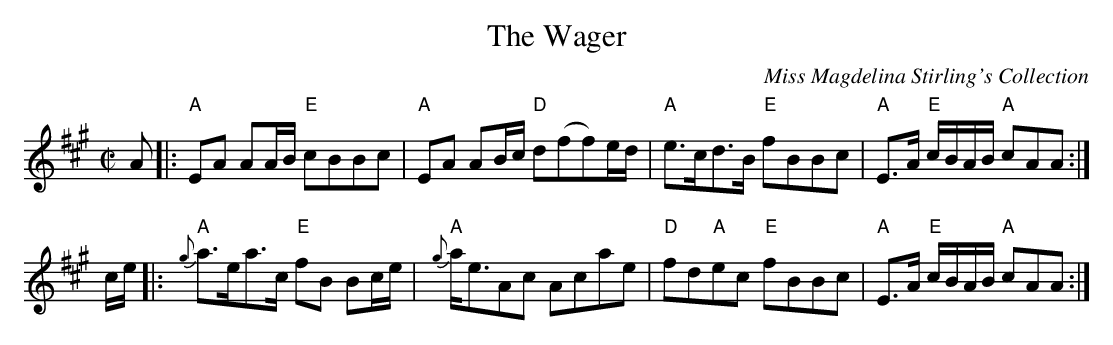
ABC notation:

X:1
T: The Wager
M:C|
L:1/8
C: Miss Magdelina Stirling's Collection
K:A
A[|:"A"EA AA/B/ "E"cBBc  |"A"EA AB/c/ "D"d(ff)e/d/ |"A"e>cd>B "E"fBBc|"A"E>A "E"c/B/A/B/ "A" cAA :|]
c/e/[|:"A"{g}a>ea>c "E"fB Bc/e/|"A"{g}a<ea,c Acae|"D"fd"A"ec "E"fBBc|"A"E>A "E"c/B/A/B/ "A"cAA:|]
